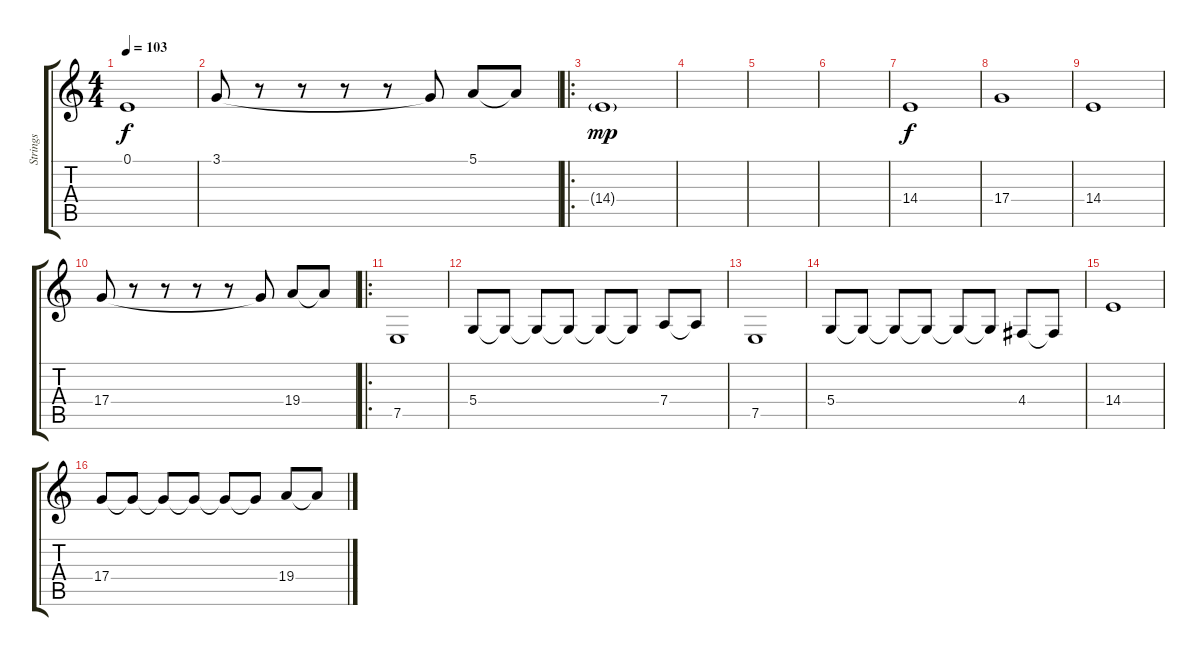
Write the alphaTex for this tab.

\track ("Strings" "Strings") {instrument stringensemble1}
\staff {score tabs}
\tuning (E4 B3 G3 D3 A2 D2) {hide}
\ts (4 4)
\tempo 103
\clef g2
\ks c
0.1.1{dy f} |
3.1.8 r.8 r.8 r.8 r.8 3.1{t}.8 5.1.8 5.1{t}.8 |
\ro
14.4{g}.1{dy mp} |
|
|
|
14.4.1{dy f} |
17.4.1 |
14.4.1 |
17.4.8 r.8 r.8 r.8 r.8 17.4{t}.8 19.4.8 19.4{t}.8 |
\ro
7.5.1 |
5.4.8 5.4{t}.8 5.4{t}.8 5.4{t}.8 5.4{t}.8 5.4{t}.8 7.4.8 7.4{t}.8 |
7.5.1 |
5.4.8 5.4{t}.8 5.4{t}.8 5.4{t}.8 5.4{t}.8 5.4{t}.8 4.4.8 4.4{t}.8 |
14.4.1 |
17.4.8 17.4{t}.8 17.4{t}.8 17.4{t}.8 17.4{t}.8 17.4{t}.8 19.4.8 19.4{t}.8
